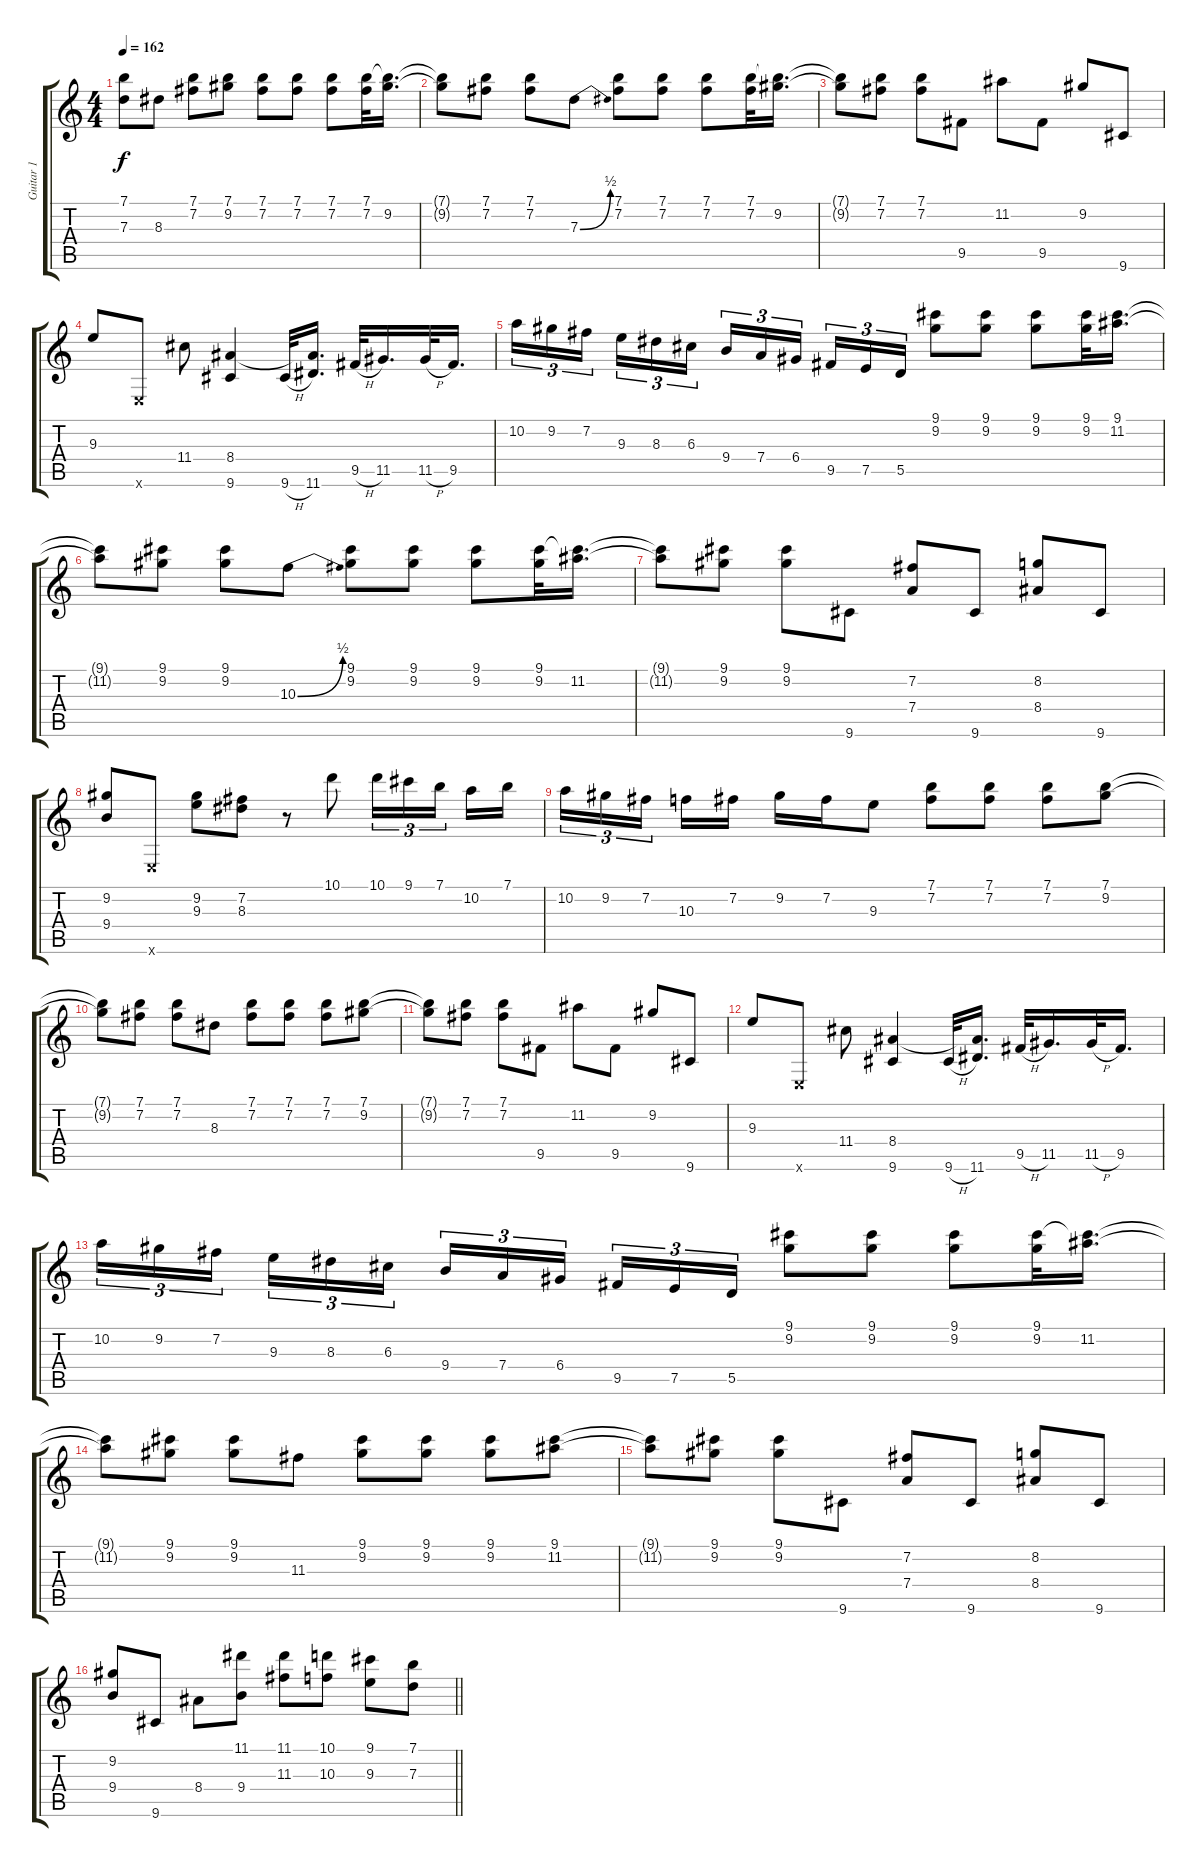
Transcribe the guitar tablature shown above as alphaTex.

\track ("Guitar 1" "Guitar 1") {instrument distortionguitar}
\staff {score tabs}
\tuning (E4 B3 G3 D3 A2 E2) {hide}
\ts (4 4)
\tempo 162
\clef g2
\ks c
(7.1 7.3).8{dy f} 8.3.8 (7.1 7.2).8 (7.1 9.2).8 (7.1 7.2).8 (7.1 7.2).8 (7.1 7.2).8 (7.1 7.2).32 (7.1{t} 9.2).16{d} |
(7.1{t} 9.2{t}).8 (7.1 7.2).8 (7.1 7.2).8 7.3{be (bend 0 0 60 2)}.8 (7.1 7.2).8 (7.1 7.2).8 (7.1 7.2).8 (7.1 7.2).32 (7.1{t} 9.2).16{d} |
(7.1{t} 9.2{t}).8 (7.1 7.2).8 (7.1 7.2).8 9.5.8 11.2.8 9.5.8 9.2.8 9.6.8 |
9.3.8 0.6{x}.8 11.4.8 (8.4 9.6).4 9.6{h}.32 (8.4{t} 11.6).16{d} 9.5{h}.32 11.5.16{d} 11.5{h}.32 9.5.16{d} |
10.2.16{tu (3 2)} 9.2.16{tu (3 2)} 7.2.16{tu (3 2) beam splitsecondary} 9.3.16{tu (3 2)} 8.3.16{tu (3 2)} 6.3.16{tu (3 2)} 9.4.16{tu (3 2)} 7.4.16{tu (3 2)} 6.4.16{tu (3 2) beam splitsecondary} 9.5.16{tu (3 2)} 7.5.16{tu (3 2)} 5.5.16{tu (3 2)} (9.1 9.2).8 (9.1 9.2).8 (9.1 9.2).8 (9.1 9.2).32 (9.1 11.2).16{d} |
(9.1{t} 11.2{t}).8 (9.1 9.2).8 (9.1 9.2).8 10.3{be (bend 0 0 60 2)}.8 (9.1 9.2).8 (9.1 9.2).8 (9.1 9.2).8 (9.1 9.2).32 (9.1{t} 11.2).16{d} |
(9.1{t} 11.2{t}).8 (9.1 9.2).8 (9.1 9.2).8 9.6.8 (7.2 7.4).8 9.6.8 (8.2 8.4).8 9.6.8 |
(9.2 9.4).8 0.6{x}.8 (9.2 9.3).8 (7.2 8.3).8 r.8 10.1.8 10.1.16{tu (3 2)} 9.1.16{tu (3 2)} 7.1.16{tu (3 2) beam splitsecondary} 10.2.16 7.1.16 |
10.2.16{tu (3 2)} 9.2.16{tu (3 2)} 7.2.16{tu (3 2) beam splitsecondary} 10.3.16 7.2.16 9.2.16 7.2.16 9.3.8 (7.1 7.2).8 (7.1 7.2).8 (7.1 7.2).8 (7.1 9.2).8 |
(7.1{t} 9.2{t}).8 (7.1 7.2).8 (7.1 7.2).8 8.3.8 (7.1 7.2).8 (7.1 7.2).8 (7.1 7.2).8 (7.1 9.2).8 |
(7.1{t} 9.2{t}).8 (7.1 7.2).8 (7.1 7.2).8 9.5.8 11.2.8 9.5.8 9.2.8 9.6.8 |
9.3.8 0.6{x}.8 11.4.8 (8.4 9.6).4 9.6{h}.32 (8.4{t} 11.6).16{d} 9.5{h}.32 11.5.16{d} 11.5{h}.32 9.5.16{d} |
10.2.16{tu (3 2)} 9.2.16{tu (3 2)} 7.2.16{tu (3 2) beam splitsecondary} 9.3.16{tu (3 2)} 8.3.16{tu (3 2)} 6.3.16{tu (3 2)} 9.4.16{tu (3 2)} 7.4.16{tu (3 2)} 6.4.16{tu (3 2) beam splitsecondary} 9.5.16{tu (3 2)} 7.5.16{tu (3 2)} 5.5.16{tu (3 2)} (9.1 9.2).8 (9.1 9.2).8 (9.1 9.2).8 (9.1 9.2).32 (9.1{t} 11.2).16{d} |
(9.1{t} 11.2{t}).8 (9.1 9.2).8 (9.1 9.2).8 11.3.8 (9.1 9.2).8 (9.1 9.2).8 (9.1 9.2).8 (9.1 11.2).8 |
(9.1{t} 11.2{t}).8 (9.1 9.2).8 (9.1 9.2).8 9.6.8 (7.2 7.4).8 9.6.8 (8.2 8.4).8 9.6.8 |
\barLineRight lightlight
(9.2 9.4).8 9.6.8 8.4.8 (11.1 9.4).8 (11.1 11.3).8 (10.1 10.3).8 (9.1 9.3).8 (7.1 7.3).8
